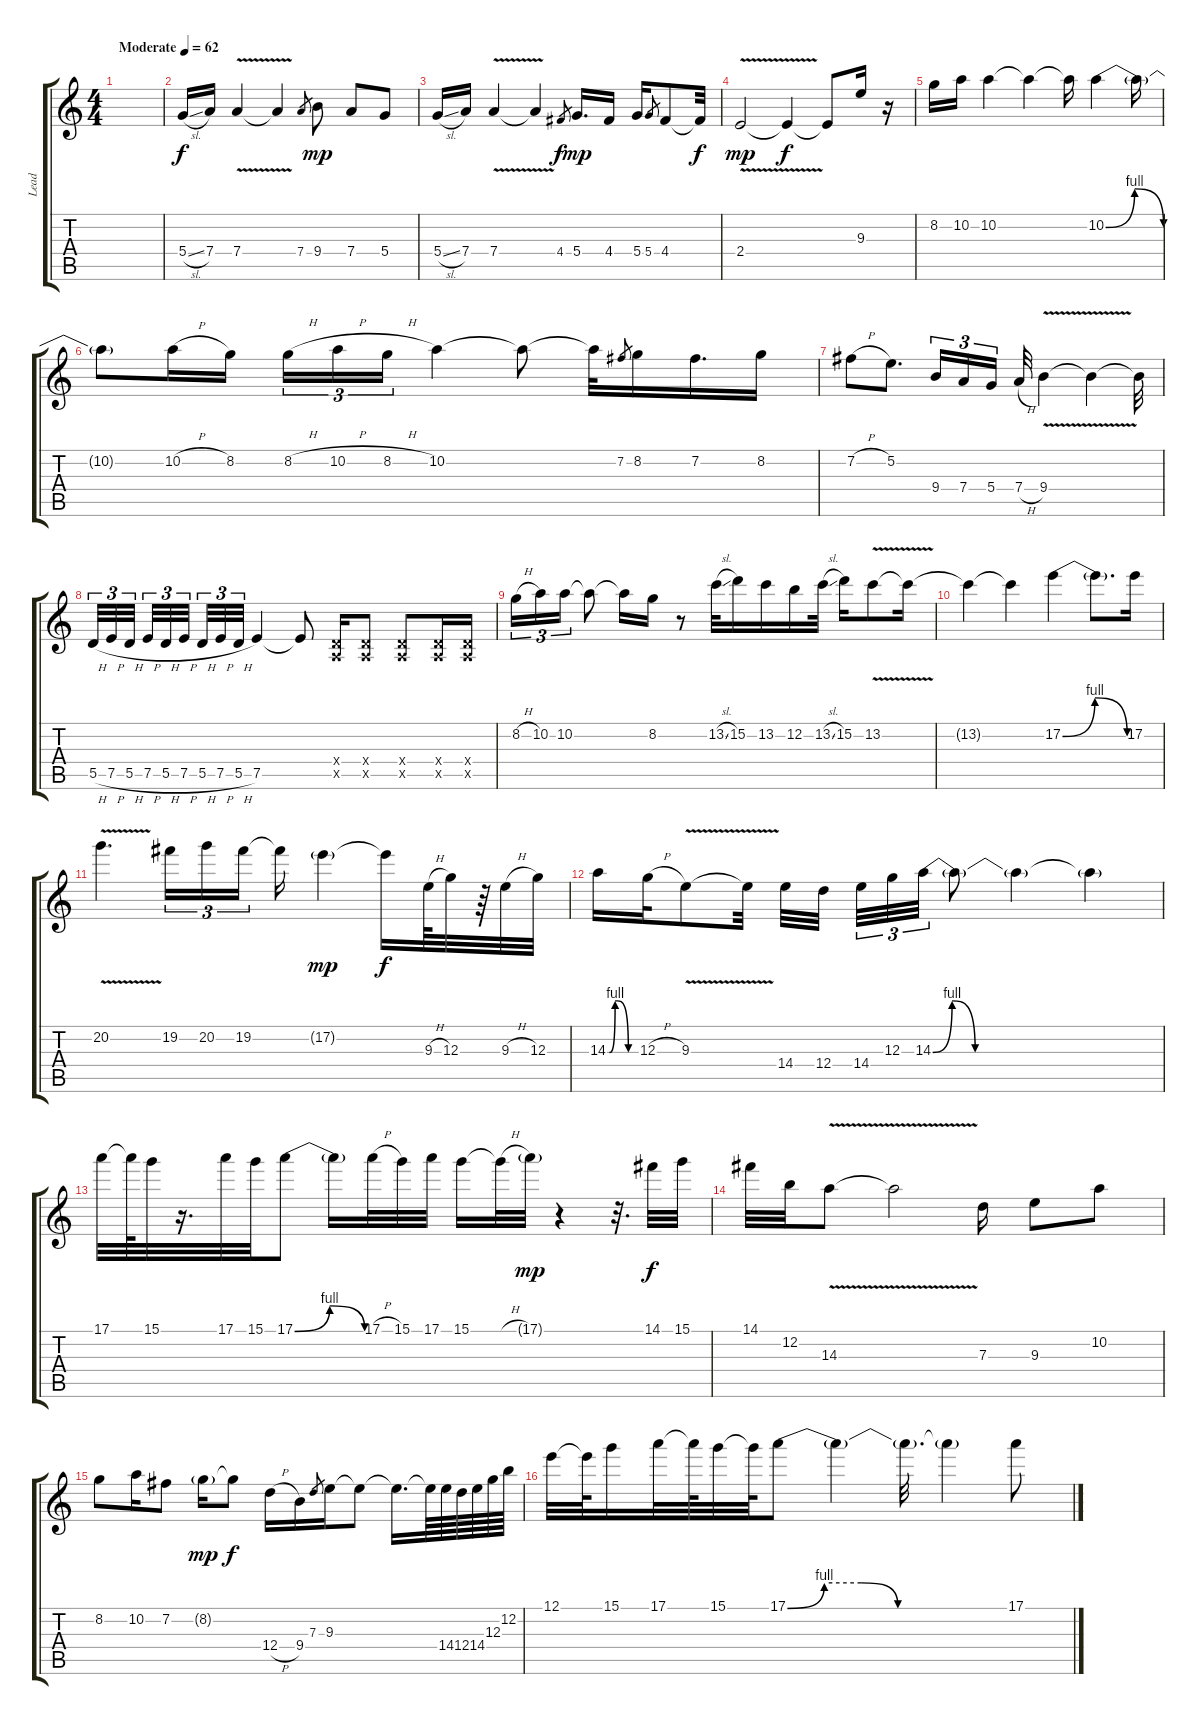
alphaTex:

\track ("Lead" "Lead") {instrument overdrivenguitar}
\staff {score tabs}
\tuning (E4 B3 G3 D3 A2 E2) {hide}
\ts (4 4)
\tempo (62 "Moderate")
\clef g2
\ks c
|
5.4{sl}.16 7.4.16 7.4{v}.4 7.4{t}.4 7.4.8{gr dy f} 9.4.8{dy mp} 7.4.8 5.4.8 |
5.4{sl}.16 7.4.16 7.4{v}.4 7.4{t}.4 4.4.8{gr dy f} 5.4.16{d dy mp} 4.4.16 5.4.16 5.4.8{gr} 4.4.8 4.4{t}.32{dy f} |
2.4{v}.2{dy mp} 2.4{t}.4{dy f} 2.4{t}.8 9.3.16 r.16 |
8.2.16 10.2.16 10.2.4 10.2{t}.4 10.2{t}.16 10.2{be (bendrelease 0 0 15 4 45 4 60 0)}.4 10.2{t}.16 |
10.2{t}.8 10.2{h}.16 8.2.16 8.2{h}.16{tu (3 2)} 10.2{h}.16{tu (3 2)} 8.2{h}.16{tu (3 2)} 10.2.4 10.2{t}.8 10.2{t}.32 7.2.8{gr} 8.2.16 7.2.16{d} 8.2.16 |
7.2{h}.8 5.2.8{d} 9.4.16{tu (3 2)} 7.4.16{tu (3 2)} 5.4.16{tu (3 2) beam splitsecondary} 7.4{h}.32 9.4{v}.4 9.4{t}.4 9.4{t}.32 |
5.5{h}.32{tu (3 2)} 7.5{h}.32{tu (3 2)} 5.5{h}.32{tu (3 2) beam splitsecondary} 7.5{h}.32{tu (3 2)} 5.5{h}.32{tu (3 2)} 7.5{h}.32{tu (3 2) beam splitsecondary} 5.5{h}.32{tu (3 2)} 7.5{h}.32{tu (3 2)} 5.5{h}.32{tu (3 2)} 7.5.4 7.5{t}.8 (0.4{x} 0.5{x}).16 (0.4{x} 0.5{x}).8 (0.4{x} 0.5{x}).8 (0.4{x} 0.5{x}).16 (0.4{x} 0.5{x}).16 |
8.2{h}.16{tu (3 2)} 10.2.16{tu (3 2)} 10.2.16{tu (3 2)} 10.2{t}.8 10.2{t}.16 8.2.16 r.8 13.2{sl}.32 15.2.16 13.2.16 12.2.16 13.2{sl}.32 15.2.16 13.2{v}.8 13.2{t}.16 |
13.2{t}.4 13.2{t}.4 17.2{be (bendrelease 0 0 15 4 39 4 60 0)}.4 17.2{t}.8{d} 17.2.16 |
20.2{v}.4{d} 19.2.16{tu (3 2)} 20.2.16{tu (3 2)} 19.2.16{tu (3 2)} 19.2{t}.16 17.2{g}.4{dy mp} 17.2{t}.16{dy f} 9.3{h}.64 12.3.32 r.64 9.3{h}.32 12.3.32 |
14.3{be (custom 0 0 4 0 16 4 20 4 44 0 60 0)}.16 12.3{h}.32 9.3{v}.8 9.3{t}.32 14.4.32 12.4.32{beam splitsecondary} 14.4.32{tu (3 2)} 12.3.32{tu (3 2)} 14.3{be (custom 0 0 5 4 11 0 17 0 25 0 60 0)}.32{tu (3 2)} 14.3{t}.8 14.3{t}.4 14.3{t}.4 |
17.1.32 17.1{t}.64 15.1.32 r.16{d} 17.1.32 15.1.32 17.1{be (bendrelease 0 0 10 4 20 4 60 0)}.8 17.1{t}.16 17.1{h}.32 15.1.32 17.1.32 15.1.16 15.1{h t}.32 17.1{g}.32{dy mp} r.4 r.32{d} 14.1.32{dy f} 15.1.32 |
14.1.32 12.2.32 14.3{v}.8 14.3{t}.2 7.3.16 9.3.8 10.2.8 |
8.2.8 10.2.16 7.2.8 8.2{g}.16{dy mp} 8.2{t}.8{dy f} 12.4{h}.16 9.4.16 7.3.8{gr} 9.3.16 9.3{t}.8 9.3{t}.16{d} 9.3{t}.64 14.4.64 12.4.64 14.4.64 12.3.64 12.2.64 |
12.1.32 12.1{t}.64 15.1.16 17.1.32 17.1{t}.64 15.1.32 15.1{t}.64 17.1{be (custom 0 0 10 4 20 4 30 0 60 0)}.8 17.1{t}.4 17.1{t}.32{d} 17.1{t}.4 17.1.8
